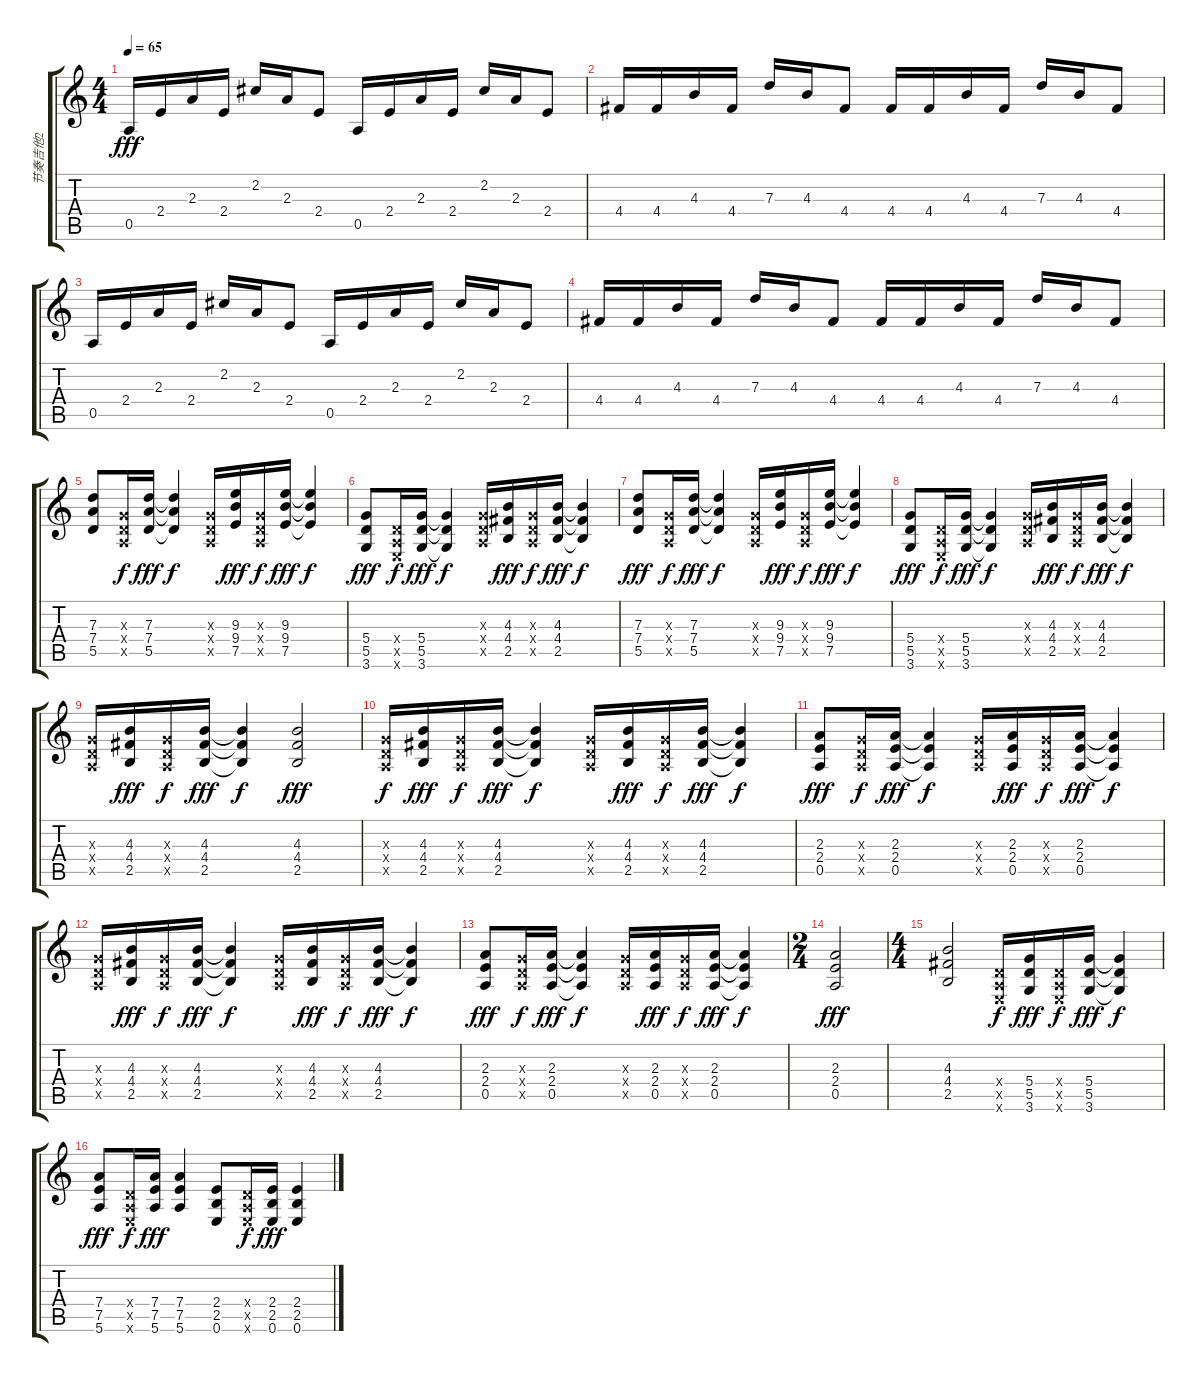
\track ("节奏吉他2" "节奏吉他2") {instrument overdrivenguitar}
\staff {score tabs}
\tuning (E4 B3 G3 D3 A2 E2) {hide}
\ts (4 4)
\tempo 65
\clef g2
\ks c
0.5.16{dy fff} 2.4.16 2.3.16 2.4.16 2.2.16 2.3.16 2.4.8 0.5.16 2.4.16 2.3.16 2.4.16 2.2.16 2.3.16 2.4.8 |
4.4.16 4.4.16 4.3.16 4.4.16 7.3.16 4.3.16 4.4.8 4.4.16 4.4.16 4.3.16 4.4.16 7.3.16 4.3.16 4.4.8 |
0.5.16 2.4.16 2.3.16 2.4.16 2.2.16 2.3.16 2.4.8 0.5.16 2.4.16 2.3.16 2.4.16 2.2.16 2.3.16 2.4.8 |
4.4.16 4.4.16 4.3.16 4.4.16 7.3.16 4.3.16 4.4.8 4.4.16 4.4.16 4.3.16 4.4.16 7.3.16 4.3.16 4.4.8 |
(7.3 7.4 5.5).8 (0.3{x} 0.4{x} 0.5{x}).16{dy f} (7.3 7.4 5.5).16{dy fff} (7.3{t} 7.4{t} 5.5{t}).4{dy f} (0.3{x} 0.4{x} 0.5{x}).16 (9.3 9.4 7.5).16{dy fff} (0.3{x} 0.4{x} 0.5{x}).16{dy f} (9.3 9.4 7.5).16{dy fff} (9.3{t} 9.4{t} 7.5{t}).4{dy f} |
(5.4 5.5 3.6).8{dy fff} (0.4{x} 0.5{x} 0.6{x}).16{dy f} (5.4 5.5 3.6).16{dy fff} (5.4{t} 5.5{t} 3.6{t}).4{dy f} (0.3{x} 0.4{x} 0.5{x}).16 (4.3 4.4 2.5).16{dy fff} (0.3{x} 0.4{x} 0.5{x}).16{dy f} (4.3 4.4 2.5).16{dy fff} (4.3{t} 4.4{t} 2.5{t}).4{dy f} |
(7.3 7.4 5.5).8{dy fff} (0.3{x} 0.4{x} 0.5{x}).16{dy f} (7.3 7.4 5.5).16{dy fff} (7.3{t} 7.4{t} 5.5{t}).4{dy f} (0.3{x} 0.4{x} 0.5{x}).16 (9.3 9.4 7.5).16{dy fff} (0.3{x} 0.4{x} 0.5{x}).16{dy f} (9.3 9.4 7.5).16{dy fff} (9.3{t} 9.4{t} 7.5{t}).4{dy f} |
(5.4 5.5 3.6).8{dy fff} (0.4{x} 0.5{x} 0.6{x}).16{dy f} (5.4 5.5 3.6).16{dy fff} (5.4{t} 5.5{t} 3.6{t}).4{dy f} (0.3{x} 0.4{x} 0.5{x}).16 (4.3 4.4 2.5).16{dy fff} (0.3{x} 0.4{x} 0.5{x}).16{dy f} (4.3 4.4 2.5).16{dy fff} (4.3{t} 4.4{t} 2.5{t}).4{dy f} |
(0.3{x} 0.4{x} 0.5{x}).16 (4.3 4.4 2.5).16{dy fff} (0.3{x} 0.4{x} 0.5{x}).16{dy f} (4.3 4.4 2.5).16{dy fff} (4.3{t} 4.4{t} 2.5{t}).4{dy f} (4.3 4.4 2.5).2{dy fff} |
(0.3{x} 0.4{x} 0.5{x}).16{dy f} (4.3 4.4 2.5).16{dy fff} (0.3{x} 0.4{x} 0.5{x}).16{dy f} (4.3 4.4 2.5).16{dy fff} (4.3{t} 4.4{t} 2.5{t}).4{dy f} (0.3{x} 0.4{x} 0.5{x}).16 (4.3 4.4 2.5).16{dy fff} (0.3{x} 0.4{x} 0.5{x}).16{dy f} (4.3 4.4 2.5).16{dy fff} (4.3{t} 4.4{t} 2.5{t}).4{dy f} |
(2.3 2.4 0.5).8{dy fff} (0.3{x} 0.4{x} 0.5{x}).16{dy f} (2.3 2.4 0.5).16{dy fff} (2.3{t} 2.4{t} 0.5{t}).4{dy f} (0.3{x} 0.4{x} 0.5{x}).16 (2.3 2.4 0.5).16{dy fff} (0.3{x} 0.4{x} 0.5{x}).16{dy f} (2.3 2.4 0.5).16{dy fff} (2.3{t} 2.4{t} 0.5{t}).4{dy f} |
(0.3{x} 0.4{x} 0.5{x}).16 (4.3 4.4 2.5).16{dy fff} (0.3{x} 0.4{x} 0.5{x}).16{dy f} (4.3 4.4 2.5).16{dy fff} (4.3{t} 4.4{t} 2.5{t}).4{dy f} (0.3{x} 0.4{x} 0.5{x}).16 (4.3 4.4 2.5).16{dy fff} (0.3{x} 0.4{x} 0.5{x}).16{dy f} (4.3 4.4 2.5).16{dy fff} (4.3{t} 4.4{t} 2.5{t}).4{dy f} |
(2.3 2.4 0.5).8{dy fff} (0.3{x} 0.4{x} 0.5{x}).16{dy f} (2.3 2.4 0.5).16{dy fff} (2.3{t} 2.4{t} 0.5{t}).4{dy f} (0.3{x} 0.4{x} 0.5{x}).16 (2.3 2.4 0.5).16{dy fff} (0.3{x} 0.4{x} 0.5{x}).16{dy f} (2.3 2.4 0.5).16{dy fff} (2.3{t} 2.4{t} 0.5{t}).4{dy f} |
\ts (2 4)
(2.3 2.4 0.5).2{dy fff} |
\ts (4 4)
(4.3 4.4 2.5).2 (0.4{x} 0.5{x} 0.6{x}).16{dy f} (5.4 5.5 3.6).16{dy fff} (0.4{x} 0.5{x} 0.6{x}).16{dy f} (5.4 5.5 3.6).16{dy fff} (5.4{t} 5.5{t} 3.6{t}).4{dy f} |
(7.4 7.5 5.6).8{dy fff} (0.4{x} 0.5{x} 0.6{x}).16{dy f} (7.4 7.5 5.6).16{dy fff} (7.4 7.5 5.6).4 (2.4 2.5 0.6).8 (0.4{x} 0.5{x} 0.6{x}).16{dy f} (2.4 2.5 0.6).16{dy fff} (2.4 2.5 0.6).4
